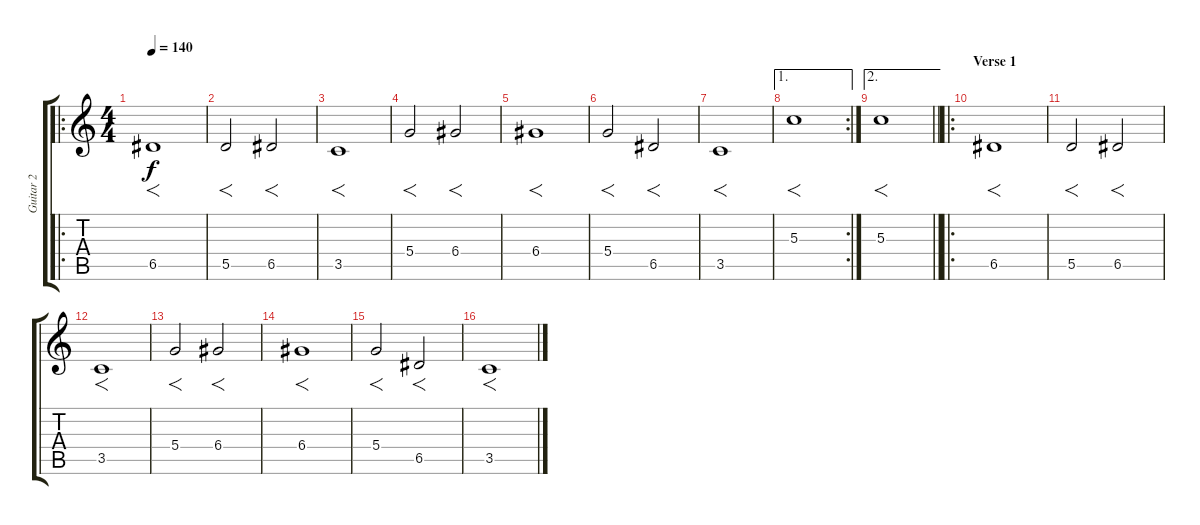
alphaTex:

\track ("Guitar 2" "Guitar 2") {instrument distortionguitar}
\staff {score tabs}
\tuning (E4 B3 G3 D3 A2 E2) {hide}
\ro
\ts (4 4)
\tempo 140
\clef g2
\ks c
6.5.1{f dy f instrument distortionguitar} |
5.5.2{f} 6.5.2{f} |
3.5.1{f} |
5.4.2{f} 6.4.2{f} |
6.4.1{f} |
5.4.2{f} 6.5.2{f} |
3.5.1{f} |
\ae 1
\rc 2
5.3.1{f} |
\ae 2
\barLineRight lightlight
5.3.1{f} |
\ro
\section ("" "Verse 1")
6.5.1{f} |
5.5.2{f} 6.5.2{f} |
3.5.1{f} |
5.4.2{f} 6.4.2{f} |
6.4.1{f} |
5.4.2{f} 6.5.2{f} |
3.5.1{f}
